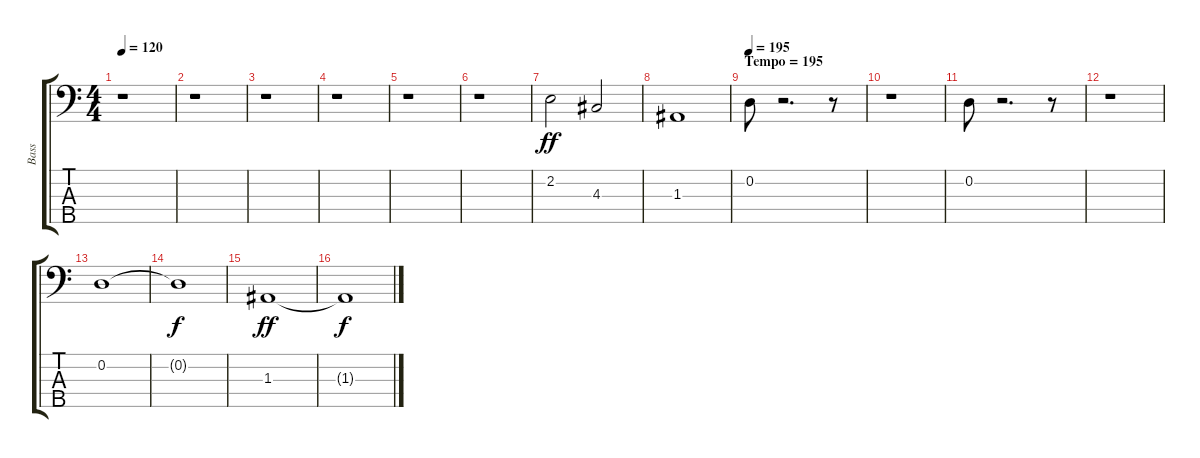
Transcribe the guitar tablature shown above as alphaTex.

\track ("Bass" "Bass") {instrument electricbassfinger}
\staff {score tabs}
\tuning (G2 D2 A1 E1 B0) {hide}
\ts (4 4)
\tempo 120
\clef f4
\ks c
r.1{dy ff instrument electricbassfinger} |
r.1 |
r.1 |
r.1 |
r.1 |
r.1 |
2.2.2 4.3.2 |
1.3.1 |
\section ("" "Tempo = 195")
\tempo 195
0.2.8 r.2{d} r.8 |
r.1 |
0.2.8 r.2{d} r.8 |
r.1 |
0.2.1 |
0.2{t}.1{dy f} |
1.3.1{dy ff} |
1.3{t}.1{dy f}
